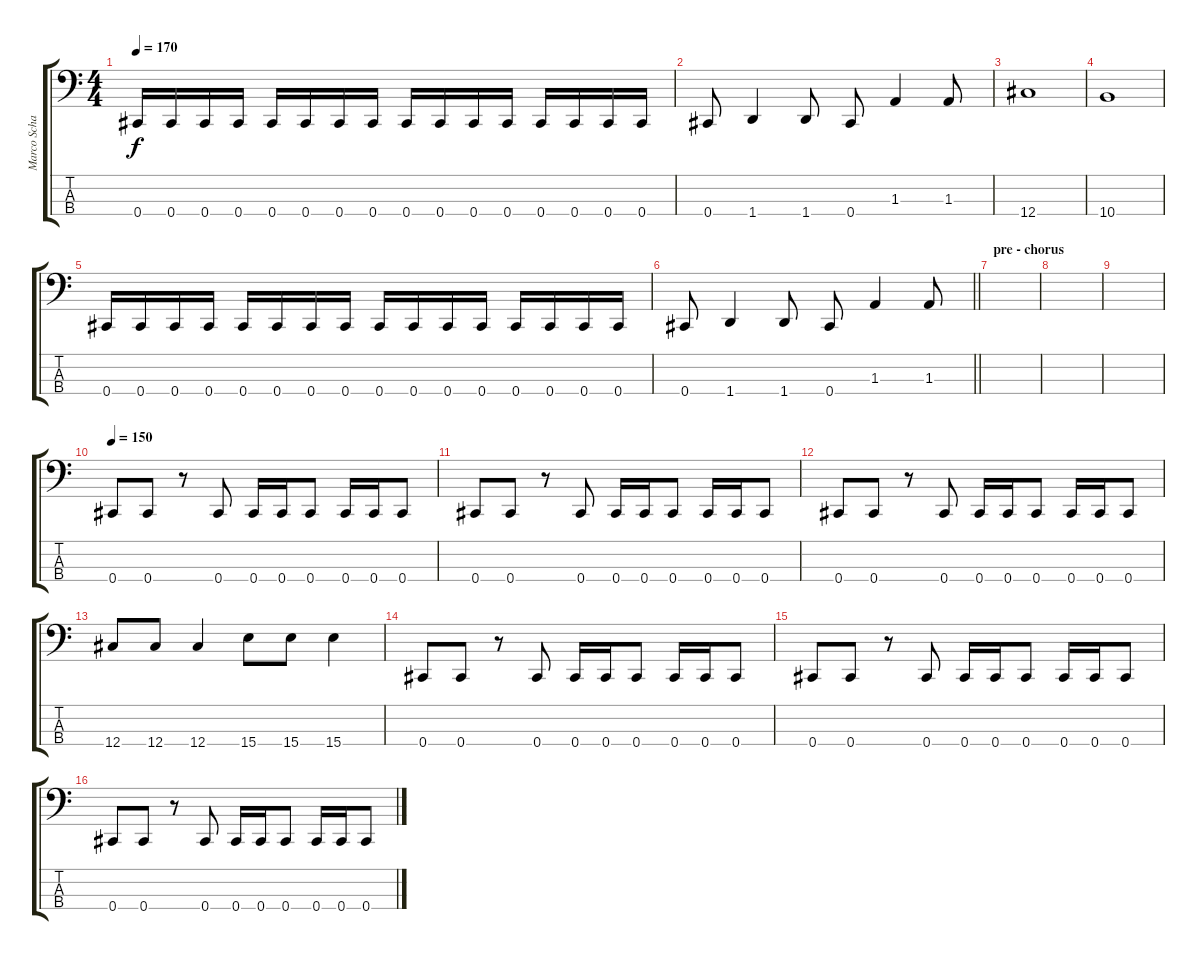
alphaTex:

\track ("Marco Schaller - Bass" "Marco Scha") {instrument electricbasspick}
\staff {score tabs}
\tuning (Gb2 Db2 Ab1 Db1) {hide}
\ts (4 4)
\tempo 170
\clef f4
\ks c
0.4.16{dy f} 0.4.16 0.4.16 0.4.16 0.4.16 0.4.16 0.4.16 0.4.16 0.4.16 0.4.16 0.4.16 0.4.16 0.4.16 0.4.16 0.4.16 0.4.16 |
0.4.8 1.4.4 1.4.8 0.4.8 1.3.4 1.3.8 |
12.4.1 |
10.4.1 |
0.4.16 0.4.16 0.4.16 0.4.16 0.4.16 0.4.16 0.4.16 0.4.16 0.4.16 0.4.16 0.4.16 0.4.16 0.4.16 0.4.16 0.4.16 0.4.16 |
\barLineRight lightlight
0.4.8 1.4.4 1.4.8 0.4.8 1.3.4 1.3.8 |
\section ("" "pre - chorus")
|
|
|
\tempo 150
0.4.8 0.4.8 r.8 0.4.8 0.4.16 0.4.16 0.4.8 0.4.16 0.4.16 0.4.8 |
0.4.8 0.4.8 r.8 0.4.8 0.4.16 0.4.16 0.4.8 0.4.16 0.4.16 0.4.8 |
0.4.8 0.4.8 r.8 0.4.8 0.4.16 0.4.16 0.4.8 0.4.16 0.4.16 0.4.8 |
12.4.8 12.4.8 12.4.4 15.4.8 15.4.8 15.4.4 |
0.4.8 0.4.8 r.8 0.4.8 0.4.16 0.4.16 0.4.8 0.4.16 0.4.16 0.4.8 |
0.4.8 0.4.8 r.8 0.4.8 0.4.16 0.4.16 0.4.8 0.4.16 0.4.16 0.4.8 |
0.4.8 0.4.8 r.8 0.4.8 0.4.16 0.4.16 0.4.8 0.4.16 0.4.16 0.4.8
